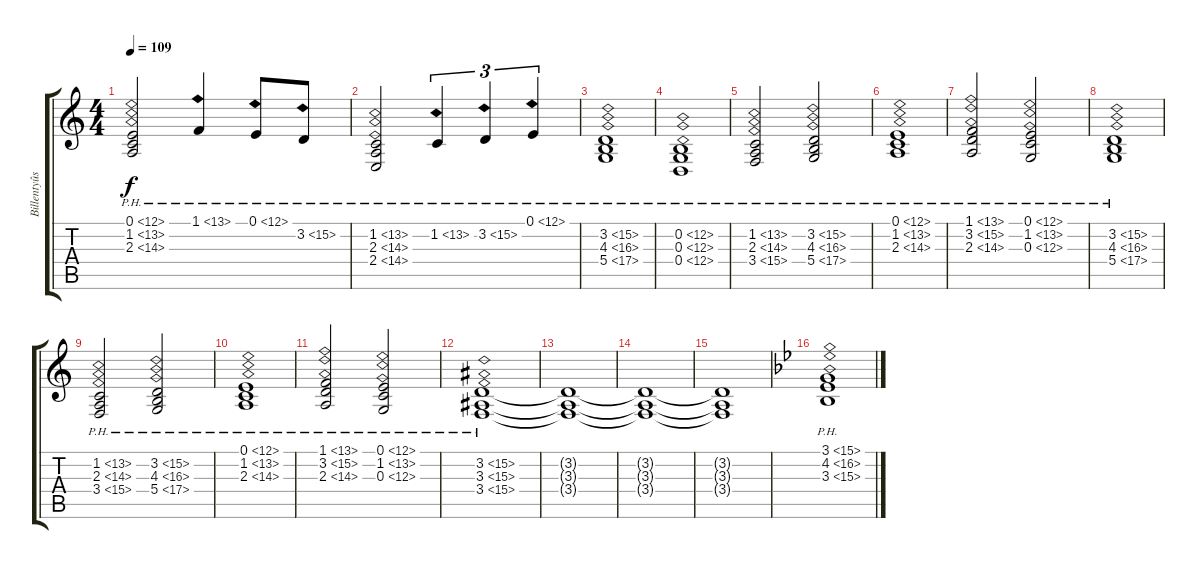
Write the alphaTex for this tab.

\track ("Billentyûs 2 violinban (Jon Lord)" "Billentyûs") {instrument percussiveorgan}
\staff {score tabs}
\tuning (E4 B3 G3 D3 A2 E2) {hide}
\ts (4 4)
\tempo 109
\clef g2
\ks c
(0.1{ph 12} 1.2{ph 12} 2.3{ph 12}).2{dy f} 1.1{ph 12}.4 0.1{ph 12}.8 3.2{ph 12}.8 |
(1.2{ph 12} 2.3{ph 12} 2.4{ph 12}).2 1.2{ph 12}.4{tu (3 2)} 3.2{ph 12}.4{tu (3 2)} 0.1{ph 12}.4{tu (3 2)} |
(3.2{ph 12} 4.3{ph 12} 5.4{ph 12}).1 |
(0.2{ph 12} 0.3{ph 12} 0.4{ph 12}).1 |
(1.2{ph 12} 2.3{ph 12} 3.4{ph 12}).2 (3.2{ph 12} 4.3{ph 12} 5.4{ph 12}).2 |
(0.1{ph 12} 1.2{ph 12} 2.3{ph 12}).1 |
(1.1{ph 12} 3.2{ph 12} 2.3{ph 12}).2 (0.1{ph 12} 1.2{ph 12} 0.3{ph 12}).2 |
(3.2{ph 12} 4.3{ph 12} 5.4{ph 12}).1 |
(1.2{ph 12} 2.3{ph 12} 3.4{ph 12}).2 (3.2{ph 12} 4.3{ph 12} 5.4{ph 12}).2 |
(0.1{ph 12} 1.2{ph 12} 2.3{ph 12}).1 |
(1.1{ph 12} 3.2{ph 12} 2.3{ph 12}).2 (0.1{ph 12} 1.2{ph 12} 0.3{ph 12}).2 |
(3.2{ph 12} 3.3{ph 12} 3.4{ph 12}).1 |
(3.2{t} 3.3{t} 3.4{t}).1 |
(3.2{t} 3.3{t} 3.4{t}).1 |
(3.2{t} 3.3{t} 3.4{t}).1 |
\ks bb
(3.1{ph 12} 4.2{ph 12} 3.3{ph 12}).1
